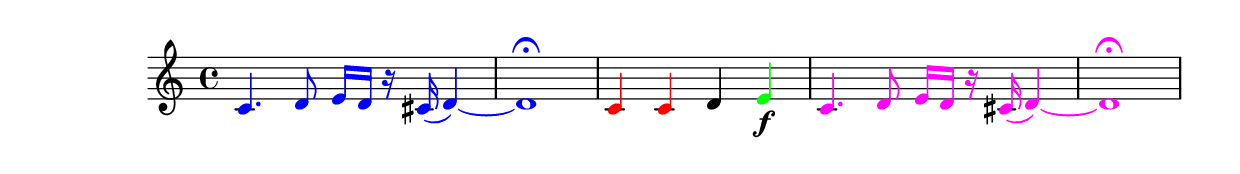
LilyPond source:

\version "2.20.0"

% https://lilypondblog.org/2014/04/music-functions-3-reusing-code/

% rewrite the function from 
% blog-03-function-w-arg.ly


% grob = GRaphicalOBject
% color? predicate for color
% grob name must be a symbol (symbol?)


colorGrob =
#(define-music-function (my-grob my-color)
(symbol? color?)
#{
 \temporary \override #my-grob #'color = #my-color
#})

uncolorGrob = 
#(define-music-function (my-grob)
(symbol?)
#{
\revert #my-grob #'color
#})

colorMusic =
#(define-music-function (my-color music)
   (color? ly:music?)
   #{
     \colorGrob NoteHead #my-color
     \colorGrob Stem #my-color
     \colorGrob Flag #my-color
     \colorGrob Beam #my-color
     \colorGrob Rest #my-color
     \colorGrob Slur #my-color
     \colorGrob PhrasingSlur #my-color
     \colorGrob Tie #my-color
     \colorGrob Script #my-color
     \colorGrob Dots #my-color

     #music

     \uncolorGrob NoteHead
     \uncolorGrob Stem
     \uncolorGrob Flag
     \uncolorGrob Beam
     \uncolorGrob Rest
     \uncolorGrob Slur
     \uncolorGrob PhrasingSlur
     \uncolorGrob Tie
     \uncolorGrob Script
     \uncolorGrob Dots
   #})

music = \relative c' {
 c4. d8 e16 d r cis( d4) ~ | d1 \fermata
}


\relative c' {
\colorMusic #blue \music
\colorMusic #red {c4 c} d
\colorMusic #green e\f
\colorMusic #magenta \music
}


% Using a list as an argument

% (map colorGrob my-grob-list)
% takes a function and a list of values, and applies thf funcgtion to each of the
% values 1 by 1.
% Returns a new list of modified values


% using a lambda function
% ((lambda (arg) (colorGrob arg my-color)) NoteHead)
% Here, `NoteHead` is the arg passed to the lambda function

% each element of my-grob-list is passed in turn to the lambda function as arg
% (map (lambda (arg) (colorGrob arg my-color)) my-grob-list)

% map creates a list of music expressions, but we need a single music expression
% so, we'll need to use recursion

% colorGrobs = 
% #(define-music-function (my-grob-list my-color)
%  (symbol-list? color?)
%  #{

%  #})


